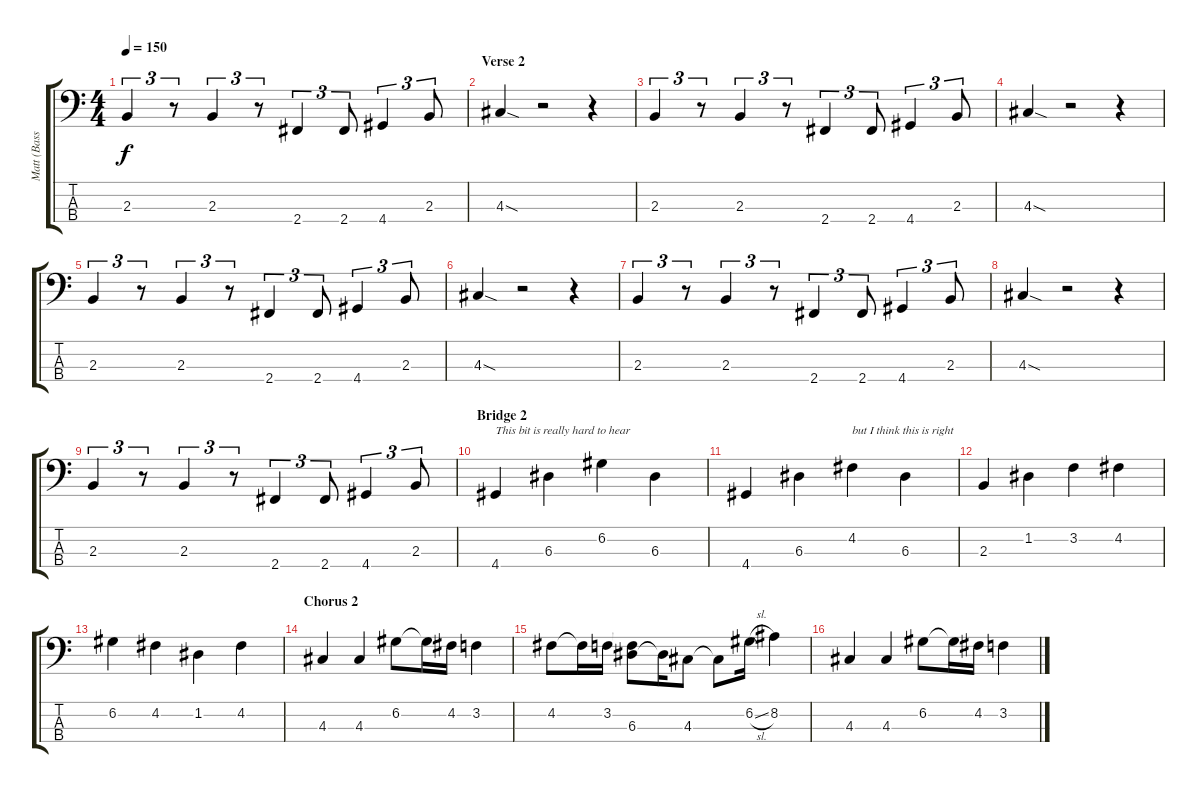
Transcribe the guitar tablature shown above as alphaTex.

\track ("Matt (Bass)" "Matt (Bass") {instrument electricbassfinger}
\staff {score tabs}
\tuning (G2 D2 A1 E1) {hide}
\ts (4 4)
\tempo 150
\clef f4
\ks c
2.3.4{tu (3 2) dy f} r.8{tu (3 2)} 2.3.4{tu (3 2)} r.8{tu (3 2)} 2.4.4{tu (3 2)} 2.4.8{tu (3 2)} 4.4.4{tu (3 2)} 2.3.8{tu (3 2)} |
\section ("" "Verse 2")
4.3{sod}.4 r.2 r.4 |
2.3.4{tu (3 2)} r.8{tu (3 2)} 2.3.4{tu (3 2)} r.8{tu (3 2)} 2.4.4{tu (3 2)} 2.4.8{tu (3 2)} 4.4.4{tu (3 2)} 2.3.8{tu (3 2)} |
4.3{sod}.4 r.2 r.4 |
2.3.4{tu (3 2)} r.8{tu (3 2)} 2.3.4{tu (3 2)} r.8{tu (3 2)} 2.4.4{tu (3 2)} 2.4.8{tu (3 2)} 4.4.4{tu (3 2)} 2.3.8{tu (3 2)} |
4.3{sod}.4 r.2 r.4 |
2.3.4{tu (3 2)} r.8{tu (3 2)} 2.3.4{tu (3 2)} r.8{tu (3 2)} 2.4.4{tu (3 2)} 2.4.8{tu (3 2)} 4.4.4{tu (3 2)} 2.3.8{tu (3 2)} |
4.3{sod}.4 r.2 r.4 |
2.3.4{tu (3 2)} r.8{tu (3 2)} 2.3.4{tu (3 2)} r.8{tu (3 2)} 2.4.4{tu (3 2)} 2.4.8{tu (3 2)} 4.4.4{tu (3 2)} 2.3.8{tu (3 2)} |
\section ("" "Bridge 2")
4.4.4{txt "This bit is really hard to hear"} 6.3.4 6.2.4 6.3.4 |
4.4.4 6.3.4 4.2.4{txt "but I think this is right"} 6.3.4 |
2.3.4 1.2.4 3.2.4 4.2.4 |
6.2.4 4.2.4 1.2.4 4.2.4 |
\section ("" "Chorus 2")
4.3.4 4.3.4 6.2.8 6.2{t}.16 4.2.16 3.2.4 |
4.2.8 4.2{t}.16 3.2.16 (3.2{t} 6.3).8 6.3{t}.16 4.3.8 4.3{t}.8 6.2{sl}.16 8.2.4 |
4.3.4 4.3.4 6.2.8 6.2{t}.16 4.2.16 3.2.4
